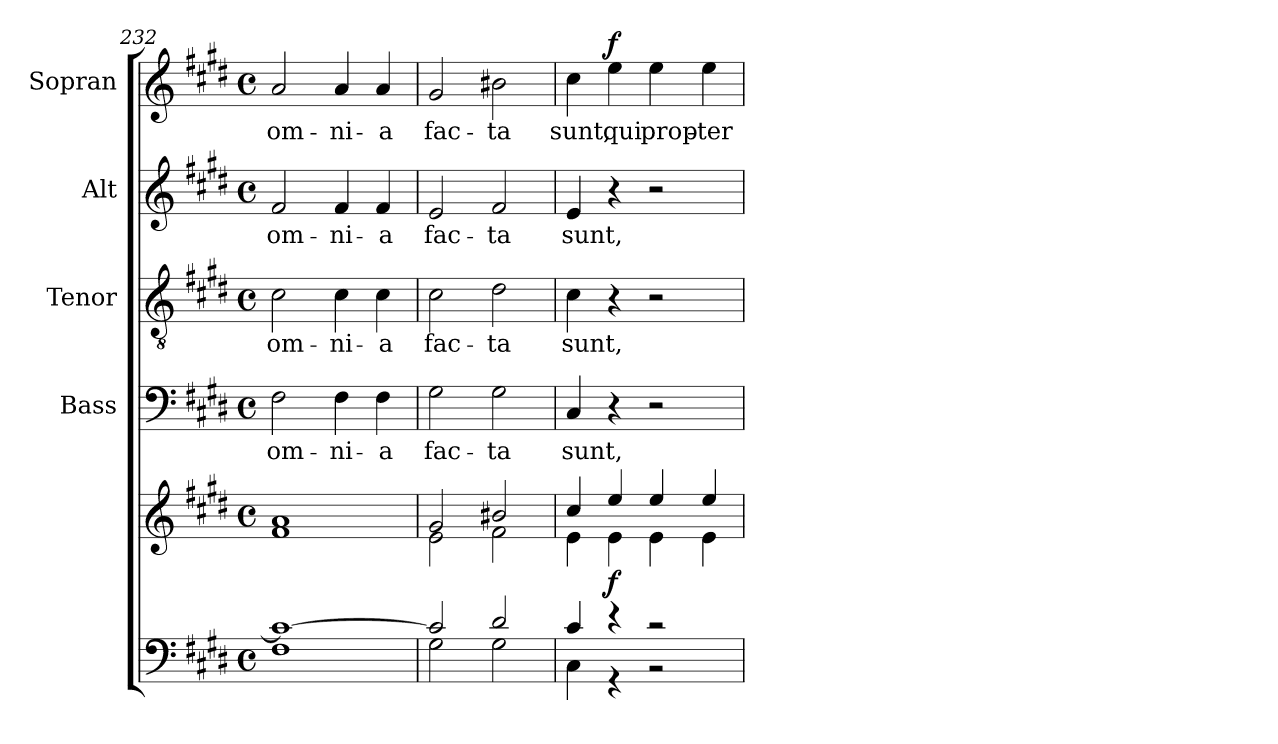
**kern	**kern	**dynam	**kern	**text	**kern	**text	**kern	**text	**kern	**text	**dynam
*part5	*part5	*part5	*part4	*part4	*part3	*part3	*part2	*part2	*part1	*part1	*part1
*staff6	*staff5	*staff5/6	*staff4	*staff4	*staff3	*staff3	*staff2	*staff2	*staff1	*staff1	*staff1
*	*	*	*I"Bass	*	*I"Tenor	*	*I"Alt	*	*I"Sopran	*	*
*	*	*	*I'B.	*	*I'T.	*	*I'A.	*	*I'S.	*	*
!!LO:LB:g=z
*clefF4	*clefG2	*	*clefF4	*	*clefGv2	*	*clefG2	*	*clefG2	*	*
*k[f#c#g#d#]	*k[f#c#g#d#]	*	*k[f#c#g#d#]	*	*k[f#c#g#d#]	*	*k[f#c#g#d#]	*	*k[f#c#g#d#]	*	*
*E:	*E:	*	*E:	*	*E:	*	*E:	*	*E:	*	*
*M4/4	*M4/4	*	*M4/4	*	*M4/4	*	*M4/4	*	*M4/4	*	*
*met(c)	*met(c)	*	*met(c)	*	*met(c)	*	*met(c)	*	*met(c)	*	*
=232	=232	=232	=232	=232	=232	=232	=232	=232	=232	=232	=232
*^	*^	*	*	*	*	*	*	*	*	*	*
!	!	!	!	!	!	!LO:LY:b	!	!LO:LY:b	!	!LO:LY:b	!	!LO:LY:b	!
1c#_	1F#	1a	1f#	.	2F#\	om-	2c#\	om-	2f#/	om-	2a/	om-	.
!	!	!	!	!	!	!LO:LY:b	!	!LO:LY:b	!	!LO:LY:b	!	!LO:LY:b	!
.	.	.	.	.	4F#\	-ni-	4c#\	-ni-	4f#/	-ni-	4a/	-ni-	.
!	!	!	!	!	!	!LO:LY:b	!	!LO:LY:b	!	!LO:LY:b	!	!LO:LY:b	!
.	.	.	.	.	4F#\	-a	4c#\	-a	4f#/	-a	4a/	-a	.
=233	=233	=233	=233	=233	=233	=233	=233	=233	=233	=233	=233	=233	=233
!	!	!	!	!	!	!LO:LY:b	!	!LO:LY:b	!	!LO:LY:b	!	!LO:LY:b	!
2c#/]	2G#\	2g#/	2e\	.	2G#\	fac-	2c#\	fac-	2e/	fac-	2g#/	fac-	.
!	!	!	!	!	!	!LO:LY:b	!	!LO:LY:b	!	!LO:LY:b	!	!LO:LY:b	!
2d#/	2G#\	2b#X/	2f#\	.	2G#\	-ta	2d#\	-ta	2f#/	-ta	2b#X\	-ta	.
=234	=234	=234	=234	=234	=234	=234	=234	=234	=234	=234	=234	=234	=234
!	!	!	!	!	!	!LO:LY:b	!	!LO:LY:b	!	!LO:LY:b	!	!LO:LY:b	!
4c#/	4C#\	4cc#/	4e\	.	4C#/	sunt,	4c#\	sunt,	4e/	sunt,	4cc#\	sunt,	.
!	!	!	!	!LO:DY:b	!	!	!	!	!	!	!	!LO:LY:b	!LO:DY:a
4r	4r	4ee/	4e\	f	4r	.	4r	.	4r	.	4ee\	qui	f
!	!	!	!	!	!	!	!	!	!	!	!	!LO:LY:b	!
2r	2r	4ee/	4e\	.	2r	.	2r	.	2r	.	4ee\	prop-	.
!	!	!	!	!	!	!	!	!	!	!	!	!LO:LY:b	!
.	.	4ee/	4e\	.	.	.	.	.	.	.	4ee\	-ter	.
*v	*v	*	*	*	*	*	*	*	*	*	*	*	*
*	*v	*v	*	*	*	*	*	*	*	*	*	*
=	=	=	=	=	=	=	=	=	=	=	=
*-	*-	*-	*-	*-	*-	*-	*-	*-	*-	*-	*-
